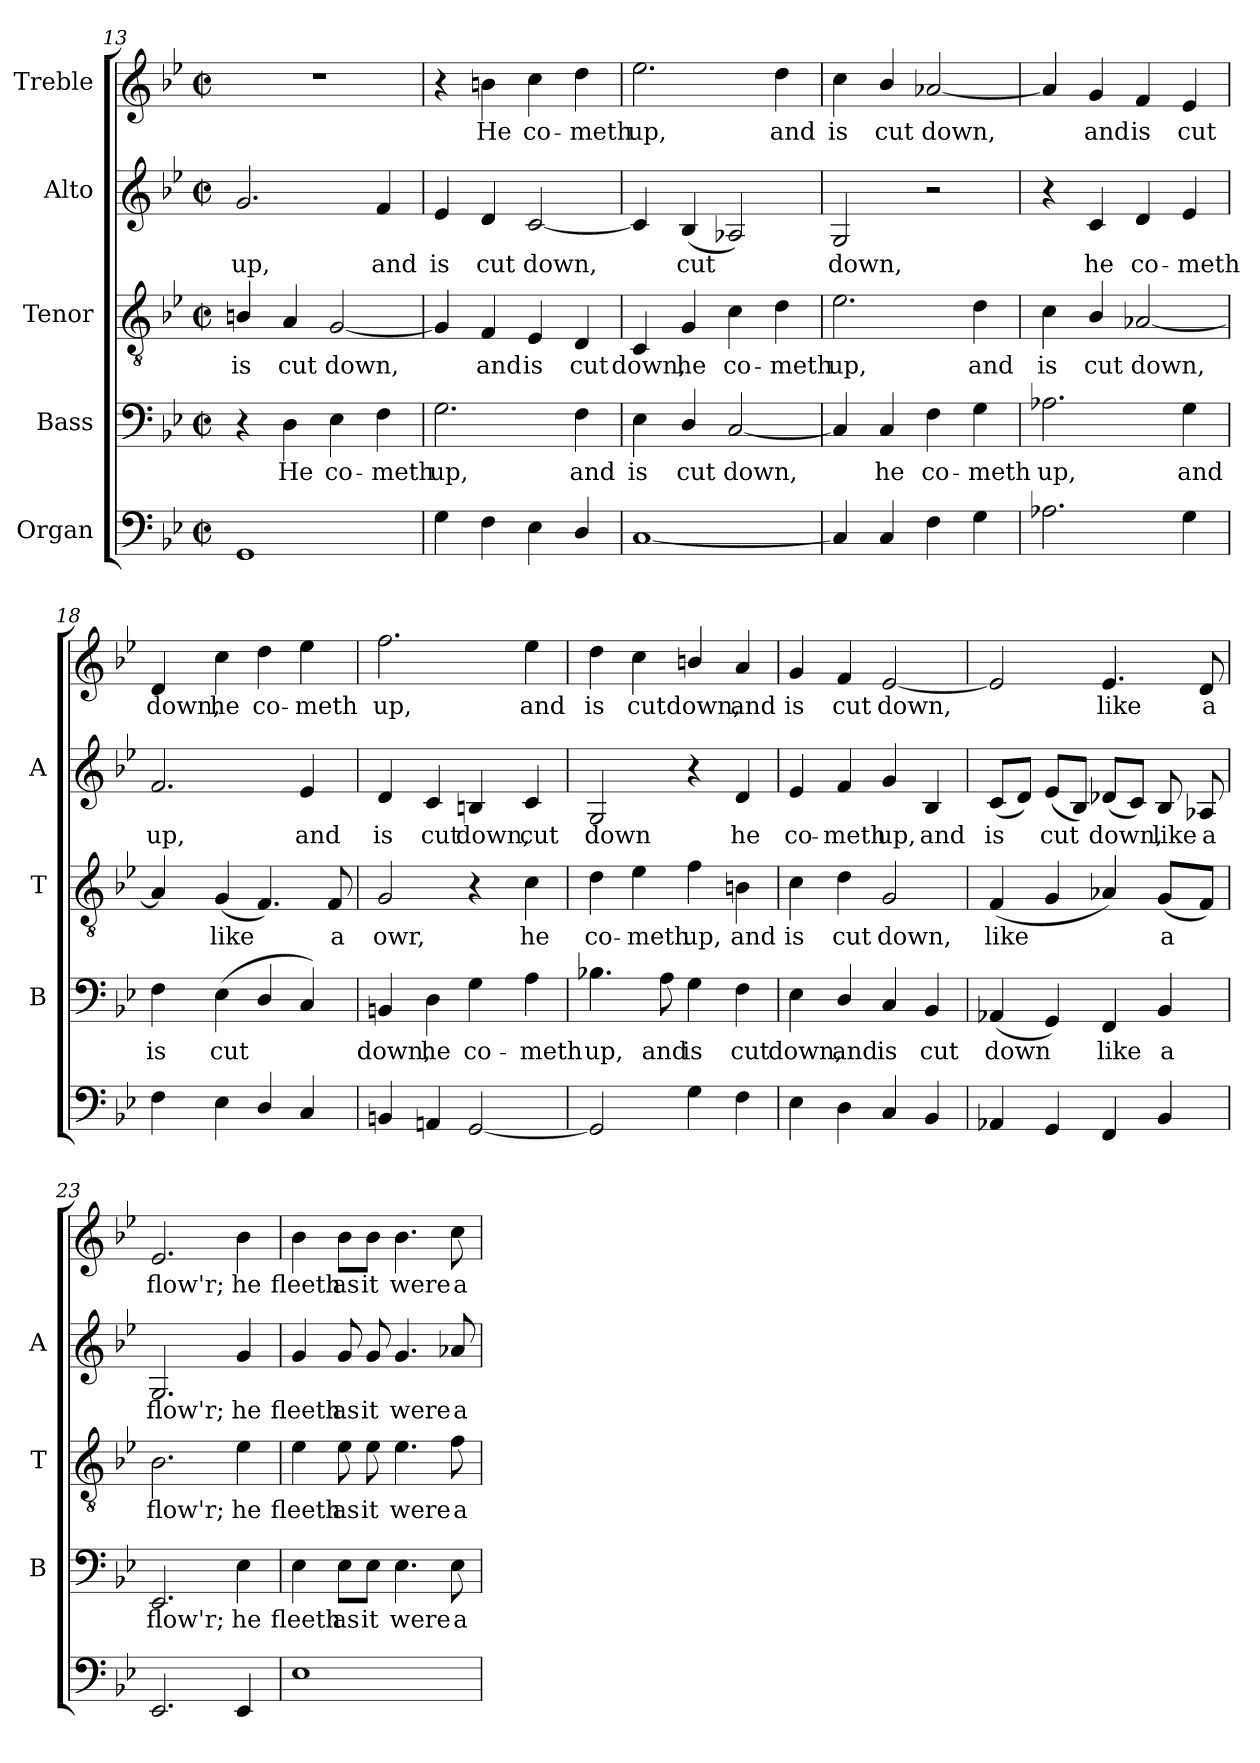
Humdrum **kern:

**kern	**kern	**text	**kern	**text	**kern	**text	**kern	**text
*part5	*part4	*part4	*part3	*part3	*part2	*part2	*part1	*part1
*staff5	*staff4	*staff4	*staff3	*staff3	*staff2	*staff2	*staff1	*staff1
*I"Organ	*I"Bass	*	*I"Tenor	*	*I"Alto	*	*I"Treble	*
*	*I'B	*	*I'T	*	*I'A	*	*	*
*clefF4	*clefF4	*	*clefGv2	*	*clefG2	*	*clefG2	*
*k[b-e-]	*k[b-e-]	*	*k[b-e-]	*	*k[b-e-]	*	*k[b-e-]	*
*B-:	*B-:	*	*B-:	*	*B-:	*	*B-:	*
*M2/2	*M2/2	*	*M2/2	*	*M2/2	*	*M2/2	*
*met(c|)	*met(c|)	*	*met(c|)	*	*met(c|)	*	*met(c|)	*
=13	=13	=13	=13	=13	=13	=13	=13	=13
!	!	!	!	!LO:LY:b	!	!LO:LY:b	!	!
1GG	4r	.	4Bn/	is	2.g/	up,	1r	.
!	!	!LO:LY:b	!	!LO:LY:b	!	!	!	!
.	4D\	He	4A/	cut	.	.	.	.
!	!	!LO:LY:b	!	!LO:LY:b	!	!	!	!
.	4E-\	co-	[2G/	down,	.	.	.	.
!	!	!LO:LY:b	!	!	!	!LO:LY:b	!	!
.	4F\	-meth	.	.	4f/	and	.	.
!!LO:PB:g=z
=14	=14	=14	=14	=14	=14	=14	=14	=14
!	!	!LO:LY:b	!	!	!	!LO:LY:b	!	!
4G\	2.G\	up,	4G/]	.	4e-/	is	4r	.
!	!	!	!	!LO:LY:b	!	!LO:LY:b	!	!LO:LY:b
4F\	.	.	4F/	and	4d/	cut	4bn\	He
!	!	!	!	!LO:LY:b	!	!LO:LY:b	!	!LO:LY:b
4E-\	.	.	4E-/	is	[2c/	down,	4cc\	co-
!	!	!LO:LY:b	!	!LO:LY:b	!	!	!	!LO:LY:b
4D/	4F\	and	4D/	cut	.	.	4dd\	-meth
=15	=15	=15	=15	=15	=15	=15	=15	=15
!	!	!LO:LY:b	!	!LO:LY:b	!	!	!	!LO:LY:b
[1C	4E-\	is	4C/	down,	4c/]	.	2.ee-\	up,
!	!	!LO:LY:b	!	!LO:LY:b	!	!LO:LY:b	!	!
.	4D/	cut	4G/	he	(<4B-/	cut	.	.
!	!	!LO:LY:b	!	!LO:LY:b	!	!	!	!
.	[2C/	down,	4c\	co-	2A-X/)	.	.	.
!	!	!	!	!LO:LY:b	!	!	!	!LO:LY:b
.	.	.	4d\	-meth	.	.	4dd\	and
=16	=16	=16	=16	=16	=16	=16	=16	=16
!	!	!	!	!LO:LY:b	!	!LO:LY:b	!	!LO:LY:b
4C/]	4C/]	.	2.e-\	up,	2G/	down,	4cc\	is
!	!	!LO:LY:b	!	!	!	!	!	!LO:LY:b
4C/	4C/	he	.	.	.	.	4b-/	cut
!	!	!LO:LY:b	!	!	!	!	!	!LO:LY:b
4F\	4F\	co-	.	.	2r	.	[2a-X/	down,
!	!	!LO:LY:b	!	!LO:LY:b	!	!	!	!
4G\	4G\	-meth	4d\	and	.	.	.	.
=17	=17	=17	=17	=17	=17	=17	=17	=17
!	!	!LO:LY:b	!	!LO:LY:b	!	!	!	!
2.A-X\	2.A-X\	up,	4c\	is	4r	.	4a-/]	.
!	!	!	!	!LO:LY:b	!	!LO:LY:b	!	!LO:LY:b
.	.	.	4B-/	cut	4c/	he	4g/	and
!	!	!	!	!LO:LY:b	!	!LO:LY:b	!	!LO:LY:b
.	.	.	[2A-X/	down,	4d/	co-	4f/	is
!	!	!LO:LY:b	!	!	!	!LO:LY:b	!	!LO:LY:b
4G\	4G\	and	.	.	4e-/	-meth	4e-/	cut
!!LO:LB:g=z
=18	=18	=18	=18	=18	=18	=18	=18	=18
!	!	!LO:LY:b	!	!	!	!LO:LY:b	!	!LO:LY:b
4F\	4F\	is	4A-/]	.	2.f/	up,	4d/	down,
!	!	!LO:LY:b	!	!LO:LY:b	!	!	!	!LO:LY:b
4E-\	(<4E-\	cut	(<4G/	like	.	.	4cc\	he
!	!	!	!	!	!	!	!	!LO:LY:b
4D/	4D/	.	4.F/)	.	.	.	4dd\	co-
!	!	!	!	!	!	!LO:LY:b	!	!LO:LY:b
4C/	4C/)	.	.	.	4e-/	and	4ee-\	-meth
!	!	!	!	!LO:LY:b	!	!	!	!
.	.	.	8F/	a	.	.	.	.
=19	=19	=19	=19	=19	=19	=19	=19	=19
!	!	!LO:LY:b	!	!LO:LY:b	!	!LO:LY:b	!	!LO:LY:b
4BBn/	4BBn/	down,	2G/	owr,	4d/	is	2.ff\	up,
!	!	!LO:LY:b	!	!	!	!LO:LY:b	!	!
4AAni/	4D\	he	.	.	4c/	cut	.	.
!	!	!LO:LY:b	!	!	!	!LO:LY:b	!	!
[2GG/	4G\	co-	4r	.	4Bn/	down,	.	.
!	!	!LO:LY:b	!	!LO:LY:b	!	!LO:LY:b	!	!LO:LY:b
.	4A\	-meth	4c\	he	4c/	cut	4ee-\	and
=20	=20	=20	=20	=20	=20	=20	=20	=20
!	!	!LO:LY:b	!	!LO:LY:b	!	!LO:LY:b	!	!LO:LY:b
2GG/]	4.B-X\	up,	4d\	co-	2G/	down	4dd\	is
!	!	!	!	!LO:LY:b	!	!	!	!LO:LY:b
.	.	.	4e-\	-meth	.	.	4cc\	cut
!	!	!LO:LY:b	!	!	!	!	!	!
.	8A\	and	.	.	.	.	.	.
!	!	!LO:LY:b	!	!LO:LY:b	!	!	!	!LO:LY:b
4G\	4G\	is	4f\	up,	4r	.	4bn/	down,
!	!	!LO:LY:b	!	!LO:LY:b	!	!LO:LY:b	!	!LO:LY:b
4F\	4F\	cut	4Bn\	and	4d/	he	4a/	and
=21	=21	=21	=21	=21	=21	=21	=21	=21
!	!	!LO:LY:b	!	!LO:LY:b	!	!LO:LY:b	!	!LO:LY:b
4E-\	4E-\	down,	4c\	is	4e-/	co-	4g/	is
!	!	!LO:LY:b	!	!LO:LY:b	!	!LO:LY:b	!	!LO:LY:b
4D\	4D/	and	4d\	cut	4f/	-meth	4f/	cut
!	!	!LO:LY:b	!	!LO:LY:b	!	!LO:LY:b	!	!LO:LY:b
4C/	4C/	is	2G/	down,	4g/	up,	[2e-/	down,
!	!	!LO:LY:b	!	!	!	!LO:LY:b	!	!
4BB-/	4BB-/	cut	.	.	4B-/	and	.	.
!!LO:PB:g=z
=22	=22	=22	=22	=22	=22	=22	=22	=22
!	!	!LO:LY:b	!	!LO:LY:b	!	!LO:LY:b	!	!
4AA-X/	(<4AA-X/	down	(<4F/	like	(<8c/L	is	2e-/]	.
.	.	.	.	.	8d/J)	.	.	.
!	!	!	!	!	!	!LO:LY:b	!	!
4GG/	4GG/)	.	4G/	.	(<8e-/L	cut	.	.
.	.	.	.	.	8B-/J)	.	.	.
!	!	!LO:LY:b	!	!	!	!LO:LY:b	!	!LO:LY:b
4FF/	4FF/	like	4A-X/)	.	(<8d-X/L	down,	4.e-/	like
.	.	.	.	.	8c/J)	.	.	.
!	!	!LO:LY:b	!	!LO:LY:b	!	!LO:LY:b	!	!
4BB-/	4BB-/	a	(<8G/L	a	8B-/	like	.	.
!	!	!	!	!	!	!LO:LY:b	!	!LO:LY:b
.	.	.	8F/J)	.	8A-X/	a	8d/	a
=23	=23	=23	=23	=23	=23	=23	=23	=23
!	!	!LO:LY:b	!	!LO:LY:b	!	!LO:LY:b	!	!LO:LY:b
2.EE-/	2.EE-/	flow'r;	2.B-\	flow'r;	2.G/	flow'r;	2.e-/	flow'r;
!	!	!LO:LY:b	!	!LO:LY:b	!	!LO:LY:b	!	!LO:LY:b
4EE-/	4E-\	he	4e-\	he	4g/	he	4b-\	he
=24	=24	=24	=24	=24	=24	=24	=24	=24
!	!	!LO:LY:b	!	!LO:LY:b	!	!LO:LY:b	!	!LO:LY:b
1E-	4E-\	fleeth	4e-\	fleeth	4g/	fleeth	4b-\	fleeth
!	!	!LO:LY:b	!	!LO:LY:b	!	!LO:LY:b	!	!LO:LY:b
.	8E-\L	as	8e-\	as	8g/	as	8b-\L	as
!	!	!LO:LY:b	!	!LO:LY:b	!	!LO:LY:b	!	!LO:LY:b
.	8E-\J	it	8e-\	it	8g/	it	8b-\J	it
!	!	!LO:LY:b	!	!LO:LY:b	!	!LO:LY:b	!	!LO:LY:b
.	4.E-\	were	4.e-\	were	4.g/	were	4.b-\	were
!	!	!LO:LY:b	!	!LO:LY:b	!	!LO:LY:b	!	!LO:LY:b
.	8E-\	a	8f\	a	8a-X/	a	8cc\	a
=	=	=	=	=	=	=	=	=
*-	*-	*-	*-	*-	*-	*-	*-	*-
